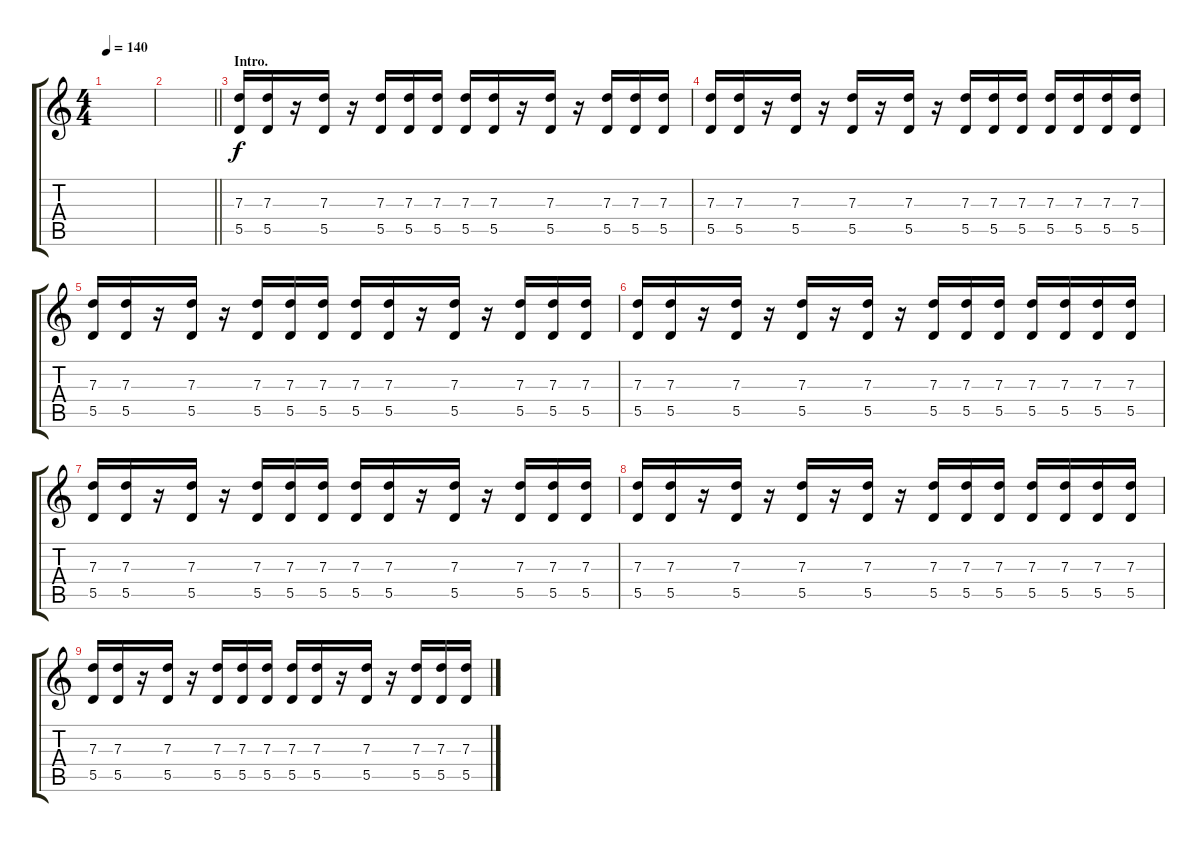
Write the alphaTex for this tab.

\track "" {instrument overdrivenguitar}
\staff {score tabs}
\tuning (E4 B3 G3 D3 A2 E2) {hide}
\ts (4 4)
\tempo 140
\clef g2
\ks c
|
\barLineRight lightlight
|
\section ("" "Intro.")
(7.3 5.5).16 (7.3 5.5).16 r.16 (7.3 5.5).16 r.16 (7.3 5.5).16 (7.3 5.5).16 (7.3 5.5).16 (7.3 5.5).16 (7.3 5.5).16 r.16 (7.3 5.5).16 r.16 (7.3 5.5).16 (7.3 5.5).16 (7.3 5.5).16 |
(7.3 5.5).16 (7.3 5.5).16 r.16 (7.3 5.5).16 r.16 (7.3 5.5).16 r.16 (7.3 5.5).16 r.16 (7.3 5.5).16 (7.3 5.5).16 (7.3 5.5).16 (7.3 5.5).16 (7.3 5.5).16 (7.3 5.5).16 (7.3 5.5).16 |
(7.3 5.5).16 (7.3 5.5).16 r.16 (7.3 5.5).16 r.16 (7.3 5.5).16 (7.3 5.5).16 (7.3 5.5).16 (7.3 5.5).16 (7.3 5.5).16 r.16 (7.3 5.5).16 r.16 (7.3 5.5).16 (7.3 5.5).16 (7.3 5.5).16 |
(7.3 5.5).16 (7.3 5.5).16 r.16 (7.3 5.5).16 r.16 (7.3 5.5).16 r.16 (7.3 5.5).16 r.16 (7.3 5.5).16 (7.3 5.5).16 (7.3 5.5).16 (7.3 5.5).16 (7.3 5.5).16 (7.3 5.5).16 (7.3 5.5).16 |
(7.3 5.5).16 (7.3 5.5).16 r.16 (7.3 5.5).16 r.16 (7.3 5.5).16 (7.3 5.5).16 (7.3 5.5).16 (7.3 5.5).16 (7.3 5.5).16 r.16 (7.3 5.5).16 r.16 (7.3 5.5).16 (7.3 5.5).16 (7.3 5.5).16 |
(7.3 5.5).16 (7.3 5.5).16 r.16 (7.3 5.5).16 r.16 (7.3 5.5).16 r.16 (7.3 5.5).16 r.16 (7.3 5.5).16 (7.3 5.5).16 (7.3 5.5).16 (7.3 5.5).16 (7.3 5.5).16 (7.3 5.5).16 (7.3 5.5).16 |
(7.3 5.5).16 (7.3 5.5).16 r.16 (7.3 5.5).16 r.16 (7.3 5.5).16 (7.3 5.5).16 (7.3 5.5).16 (7.3 5.5).16 (7.3 5.5).16 r.16 (7.3 5.5).16 r.16 (7.3 5.5).16 (7.3 5.5).16 (7.3 5.5).16
